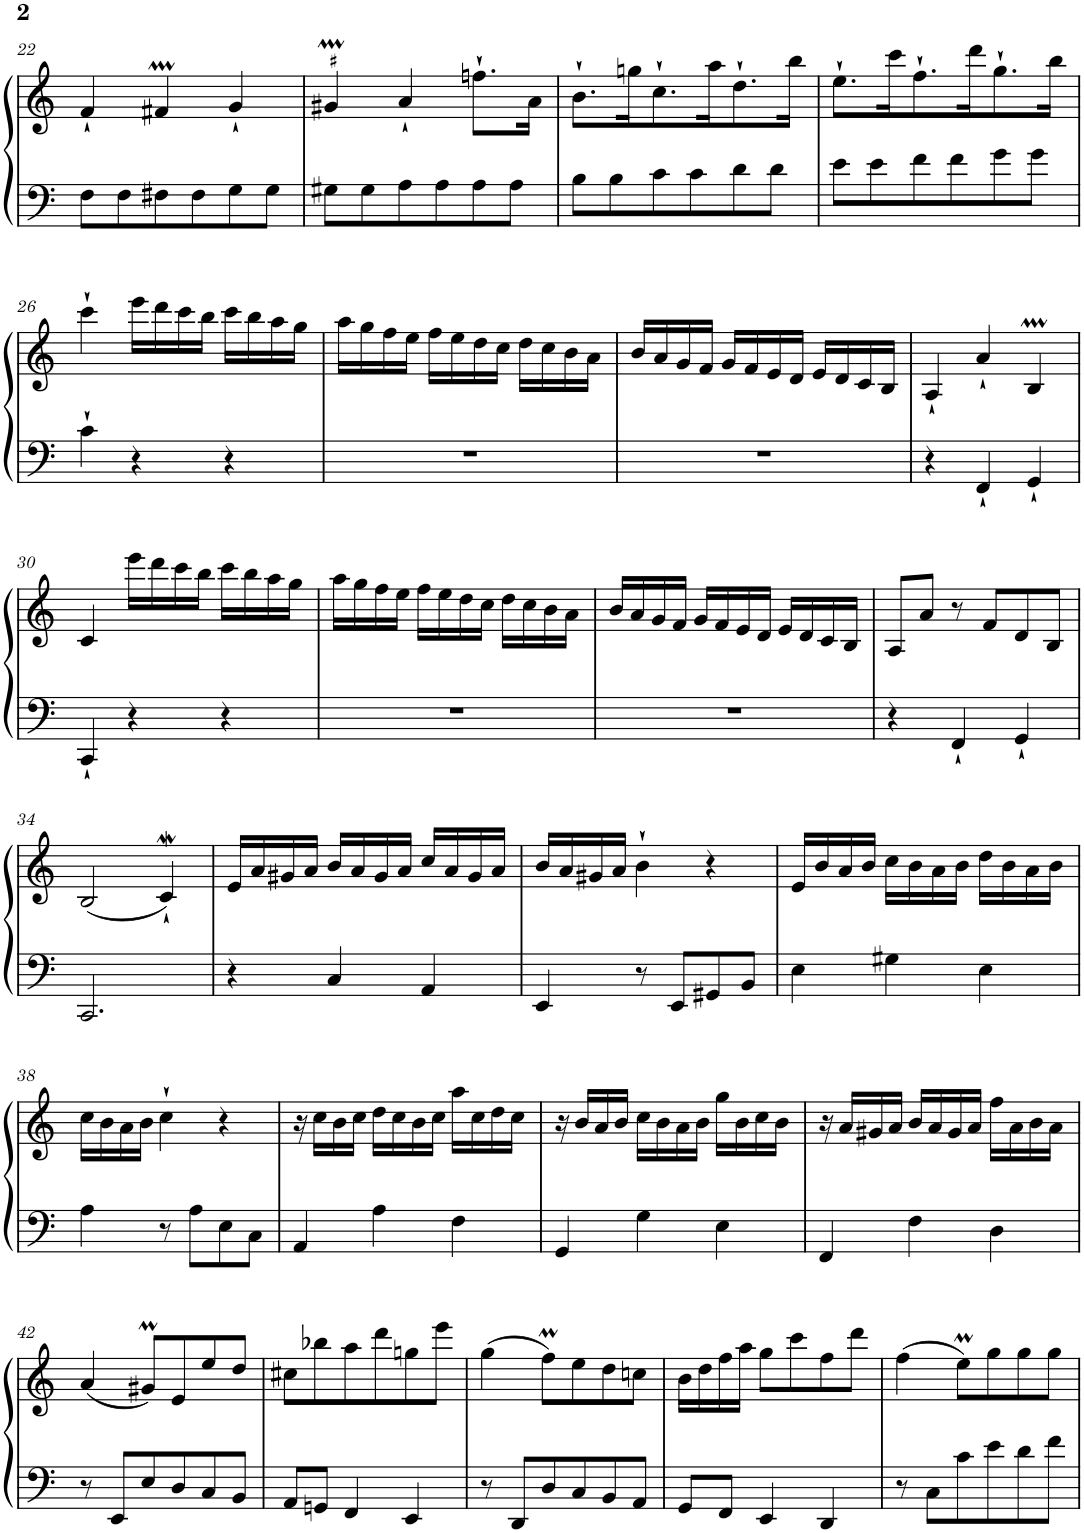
**kern	**kern
*part1	*part1
*staff2	*staff1
*I"Harpsichord	*
*I'Hch.	*
!!LO:PB:g=z
*clefF4	*clefG2
*k[]	*k[]
*M3/4	*M3/4
=22	=22
8F\L	4f`/
8F\	.
8F#X\	4f#Xm/
8F#\	.
8G\	4g`/
8G\J	.
=23	=23
8G#X\L	4g#Xm/
8G#\	.
8A\	4a`/
8A\	.
8A\	8.ffn`\L
8A\J	.
.	16a\Jk
=24	=24
8B\L	8.b`\L
8B\	.
.	16ggn\K
8c\	8.cc`\
8c\	.
.	16aa\K
8d\	8.dd`\
8d\J	.
.	16bb\Jk
=25	=25
8e\L	8.ee`\L
8e\	.
.	16ccc\K
8f\	8.ff`\
8f\	.
.	16ddd\K
8g\	8.gg`\
8g\J	.
.	16bb\Jk
!!LO:LB:g=z
=26	=26
4c`\	4ccc`\
4r	16eee\LL
.	16ddd\
.	16ccc\
.	16bb\JJ
4r	16ccc\LL
.	16bb\
.	16aa\
.	16gg\JJ
=27	=27
2.r	16aa\LL
.	16gg\
.	16ff\
.	16ee\JJ
.	16ff\LL
.	16ee\
.	16dd\
.	16cc\JJ
.	16dd\LL
.	16cc\
.	16b\
.	16a\JJ
=28	=28
2.r	16b/LL
.	16a/
.	16g/
.	16f/JJ
.	16g/LL
.	16f/
.	16e/
.	16d/JJ
.	16e/LL
.	16d/
.	16c/
.	16B/JJ
=29	=29
4r	4A`/
4FF`/	4a`/
4GG`/	4Bm/
!!LO:LB:g=z
=30	=30
4CC`/	4c/
4r	16eee\LL
.	16ddd\
.	16ccc\
.	16bb\JJ
4r	16ccc\LL
.	16bb\
.	16aa\
.	16gg\JJ
=31	=31
2.r	16aa\LL
.	16gg\
.	16ff\
.	16ee\JJ
.	16ff\LL
.	16ee\
.	16dd\
.	16cc\JJ
.	16dd\LL
.	16cc\
.	16b\
.	16a\JJ
=32	=32
2.r	16b/LL
.	16a/
.	16g/
.	16f/JJ
.	16g/LL
.	16f/
.	16e/
.	16d/JJ
.	16e/LL
.	16d/
.	16c/
.	16B/JJ
=33	=33
4r	8A/L
.	8a/J
4FF`/	8r
.	8f/L
4GG`/	8d/
.	8B/J
!!LO:LB:g=z
=34	=34
2.CC/	(<2B/
.	4cw`/)
=35	=35
4r	16e/LL
.	16a/
.	16g#X/
.	16a/JJ
4C/	16b/LL
.	16a/
.	16g#/
.	16a/JJ
4AA/	16cc/LL
.	16a/
.	16g#/
.	16a/JJ
=36	=36
4EE/	16b/LL
.	16a/
.	16g#X/
.	16a/JJ
8r	4b`\
8EE/L	.
8GG#X/	4r
8BB/J	.
=37	=37
4E\	16e/LL
.	16b/
.	16a/
.	16b/JJ
4G#X\	16cc\LL
.	16b\
.	16a\
.	16b\JJ
4E\	16dd\LL
.	16b\
.	16a\
.	16b\JJ
!!LO:LB:g=z
=38	=38
4A\	16cc\LL
.	16b\
.	16a\
.	16b\JJ
8r	4cc`\
8A\L	.
8E\	4r
8C\J	.
=39	=39
4AA/	16r
.	16cc\LL
.	16b\
.	16cc\JJ
4A\	16dd\LL
.	16cc\
.	16b\
.	16cc\JJ
4F\	16aa\LL
.	16cc\
.	16dd\
.	16cc\JJ
=40	=40
4GG/	16r
.	16b/LL
.	16a/
.	16b/JJ
4G\	16cc\LL
.	16b\
.	16a\
.	16b\JJ
4E\	16gg\LL
.	16b\
.	16cc\
.	16b\JJ
=41	=41
4FF/	16r
.	16a/LL
.	16g#X/
.	16a/JJ
4F\	16b/LL
.	16a/
.	16g#/
.	16a/JJ
4D\	16ff\LL
.	16a\
.	16b\
.	16a\JJ
!!LO:LB:g=z
=42	=42
8r	(<4a/
8EE/L	.
8E/	8g#Xm/L)
8D/	8e/
8C/	8ee/
8BB/J	8dd/J
=43	=43
8AA/L	8cc#X\L
8GGn/J	8bb-X\
4FF/	8aa\
.	8ddd\
4EE/	8ggn\
.	8eee\J
=44	=44
8r	(>4gg\
8DD/L	.
8D/	8ffM\L)
8C/	8ee\
8BB/	8dd\
8AA/J	8ccn\J
=45	=45
8GG/L	16b\LL
.	16dd\
8FF/J	16ff\
.	16aa\JJ
4EE/	8gg\L
.	8ccc\
4DD/	8ff\
.	8ddd\J
=46	=46
8r	(>4ff\
8C\L	.
8c\	8eem\L)
8e\	8gg\
8d\	8gg\
8f\J	8gg\J
=	=
*-	*-
